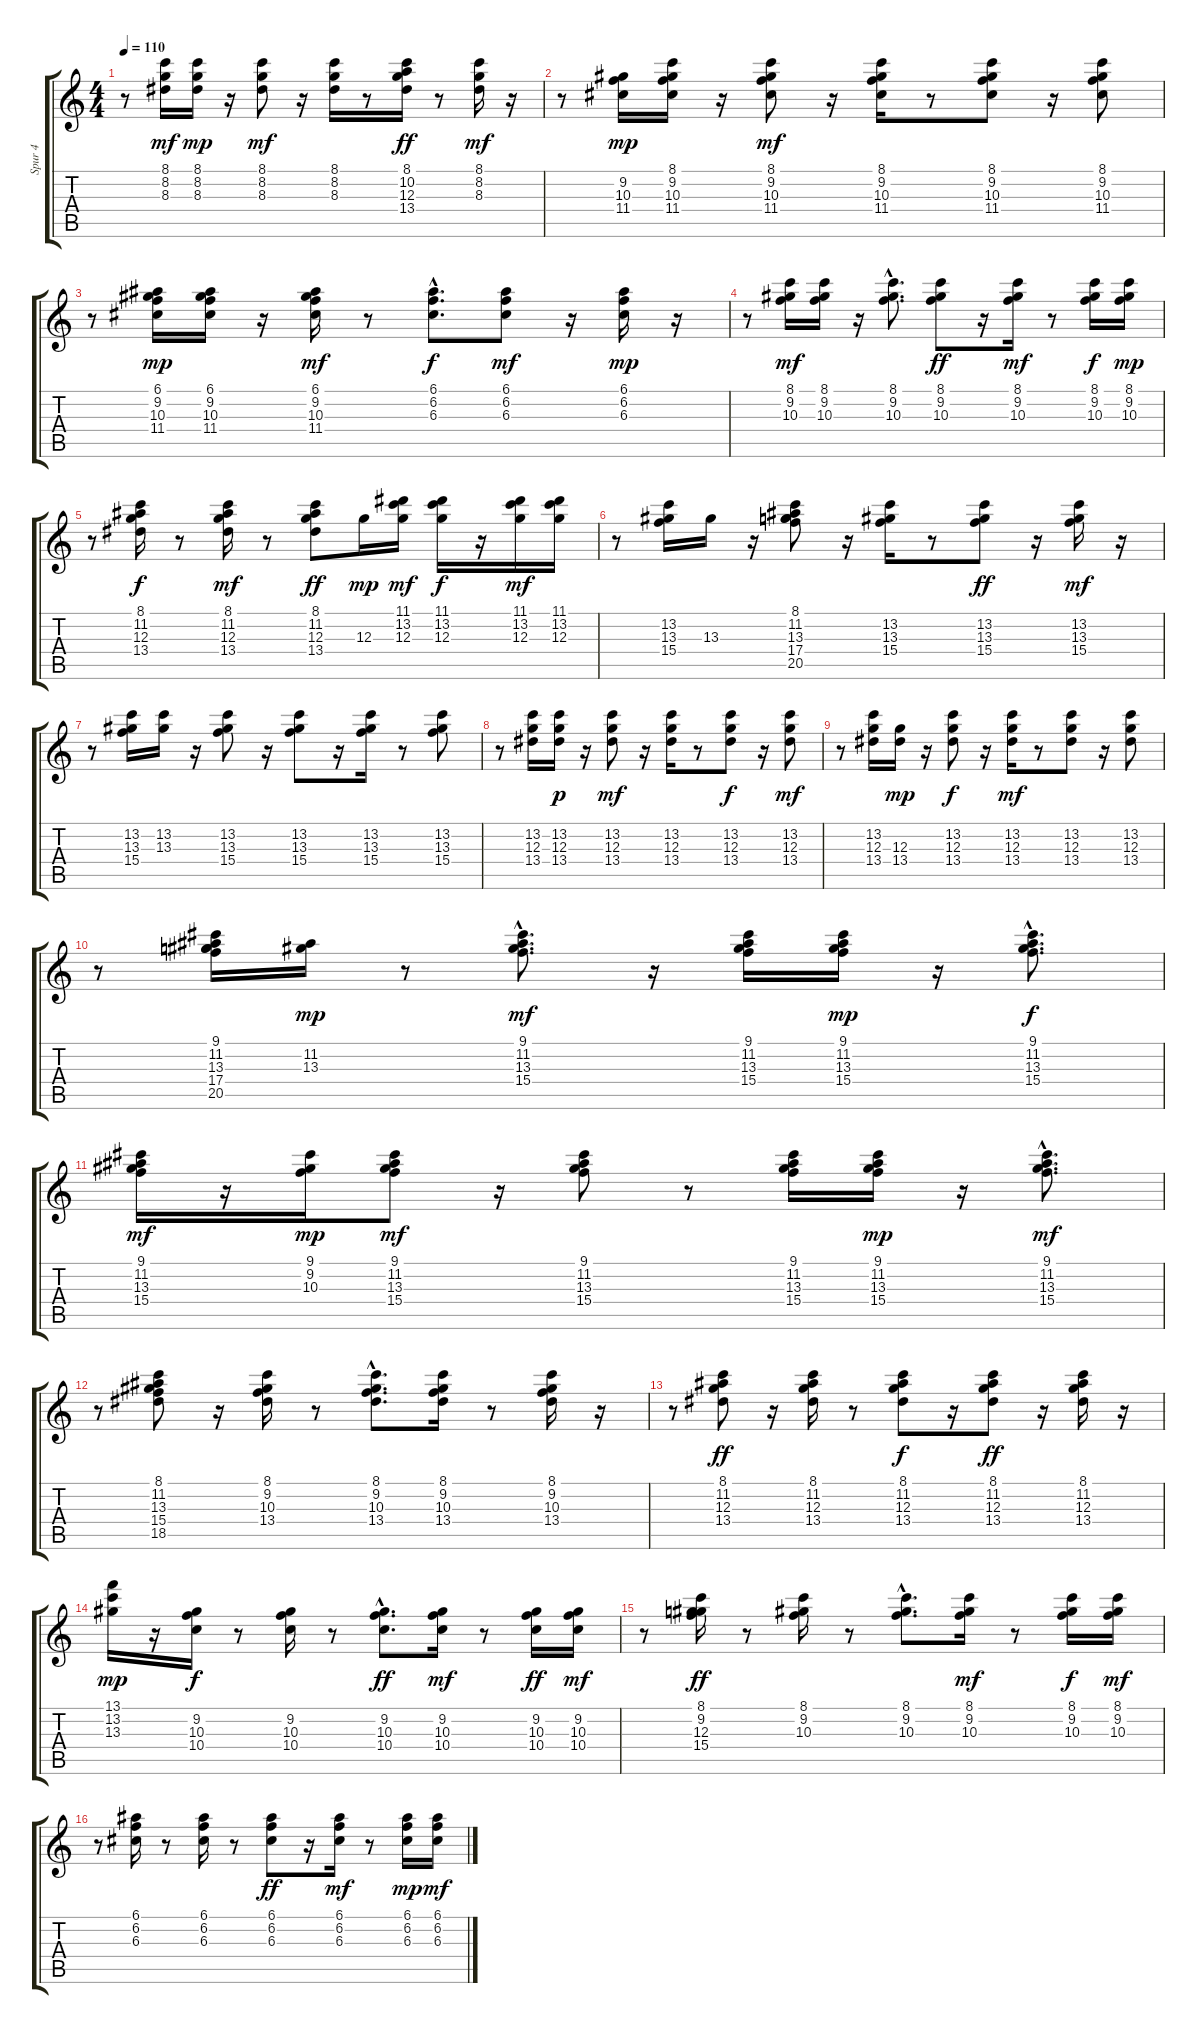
\track ("Spur 4" "Spur 4") {instrument electricguitarmuted}
\staff {score tabs}
\tuning (E4 B3 G3 D3 A2 E2) {hide}
\ts (4 4)
\tempo 110
\clef g2
\ks c
r.8{dy mf} (8.1 8.2 8.3).16 (8.1 8.2 8.3).16{dy mp} r.16 (8.1 8.2 8.3).8{dy mf} r.16 (8.1 8.2 8.3).16 r.8 (8.1 10.2 12.3 13.4).16{dy ff} r.8 (8.1 8.2 8.3).16{dy mf} r.16 |
r.8 (9.2 10.3 11.4).16{dy mp} (8.1 9.2 10.3 11.4).16 r.16 (8.1 9.2 10.3 11.4).8{dy mf} r.16 (8.1 9.2 10.3 11.4).16 r.8 (8.1 9.2 10.3 11.4).8 r.16 (8.1 9.2 10.3 11.4).8 |
r.8 (6.1 9.2 10.3 11.4).16{dy mp} (6.1 9.2 10.3 11.4).16 r.16 (6.1 9.2 10.3 11.4).16{dy mf} r.8 (6.1{hac} 6.2{hac} 6.3{hac}).8{d dy f} (6.1 6.2 6.3).8{dy mf} r.16 (6.1 6.2 6.3).16{dy mp} r.16 |
r.8 (8.1 9.2 10.3).16{dy mf} (8.1 9.2 10.3).16 r.16 (8.1 9.2{hac} 10.3).8{d} (8.1 9.2 10.3).8{dy ff} r.16 (8.1 9.2 10.3).16{dy mf} r.8 (8.1 9.2 10.3).16{dy f} (8.1 9.2 10.3).16{dy mp} |
r.8 (8.1 11.2 12.3 13.4).16{dy f} r.8 (8.1 11.2 12.3 13.4).16{dy mf} r.8 (8.1 11.2 12.3 13.4).8{dy ff} 12.3.16{dy mp} (11.1 13.2 12.3).16{dy mf} (11.1 13.2 12.3).16{dy f} r.16 (11.1 13.2 12.3).16{dy mf} (11.1 13.2 12.3).16 |
r.8 (13.2 13.3 15.4).16 13.3.16 r.16 (8.1 11.2 13.3 17.4 20.5).8 r.16 (13.2 13.3 15.4).16 r.8 (13.2 13.3 15.4).8{dy ff} r.16 (13.2 13.3 15.4).16{dy mf} r.16 |
r.8 (13.2 13.3 15.4).16 (13.2 13.3).16 r.16 (13.2 13.3 15.4).8 r.16 (13.2 13.3 15.4).8 r.16 (13.2 13.3 15.4).16 r.8 (13.2 13.3 15.4).8 |
r.8 (13.2 12.3 13.4).16 (13.2 12.3 13.4).16{dy p} r.16 (13.2 12.3 13.4).8{dy mf} r.16 (13.2 12.3 13.4).16 r.8 (13.2 12.3 13.4).8{dy f} r.16 (13.2 12.3 13.4).8{dy mf} |
r.8 (13.2 12.3 13.4).16 (12.3 13.4).16{dy mp} r.16 (13.2 12.3 13.4).8{dy f} r.16 (13.2 12.3 13.4).16{dy mf} r.8 (13.2 12.3 13.4).8 r.16 (13.2 12.3 13.4).8 |
r.8 (9.1 11.2 13.3 17.4 20.5).16 (11.2 13.3).16{dy mp} r.8 (9.1{hac} 11.2{hac} 13.3{hac} 15.4{hac}).8{d dy mf} r.16 (9.1 11.2 13.3 15.4).16 (9.1 11.2 13.3 15.4).16{dy mp} r.16 (9.1 11.2{hac} 13.3 15.4).8{d dy f} |
(9.1 11.2 13.3 15.4).16{dy mf} r.16 (9.1 9.2 10.3).16{dy mp} (9.1 11.2 13.3 15.4).8{dy mf} r.16 (9.1 11.2 13.3 15.4).8 r.8 (9.1 11.2 13.3 15.4).16 (9.1 11.2 13.3 15.4).16{dy mp} r.16 (9.1 11.2{hac} 13.3 15.4{hac}).8{d dy mf} |
r.8 (8.1 11.2 13.3 15.4 18.5).8 r.16 (8.1 9.2 10.3 13.4).16 r.8 (8.1{hac} 9.2{hac} 10.3{hac} 13.4{hac}).8{d} (8.1 9.2 10.3 13.4).16 r.8 (8.1 9.2 10.3 13.4).16 r.16 |
r.8 (8.1 11.2 12.3 13.4).8{dy ff} r.16 (8.1 11.2 12.3 13.4).16 r.8 (8.1 11.2 12.3 13.4).8{dy f} r.16 (8.1 11.2 12.3 13.4).8{dy ff} r.16 (8.1 11.2 12.3 13.4).16 r.16 |
(13.1 13.2 13.3).16{dy mp} r.16 (9.2 10.3 10.4).16{dy f} r.8 (9.2 10.3 10.4).16 r.8 (9.2{hac} 10.3 10.4).8{d dy ff} (9.2 10.3 10.4).16{dy mf} r.8 (9.2 10.3 10.4).16{dy ff} (9.2 10.3 10.4).16{dy mf} |
r.8 (8.1 9.2 12.3 15.4).16{dy ff} r.8 (8.1 9.2 10.3).16 r.8 (8.1{hac} 9.2{hac} 10.3{hac}).8{d} (8.1 9.2 10.3).16{dy mf} r.8 (8.1 9.2 10.3).16{dy f} (8.1 9.2 10.3).16{dy mf} |
r.8 (6.1 6.2 6.3).16 r.8 (6.1 6.2 6.3).16 r.8 (6.1 6.2 6.3).8{dy ff} r.16 (6.1 6.2 6.3).16{dy mf} r.8 (6.1 6.2 6.3).16{dy mp} (6.1 6.2 6.3).16{dy mf}
